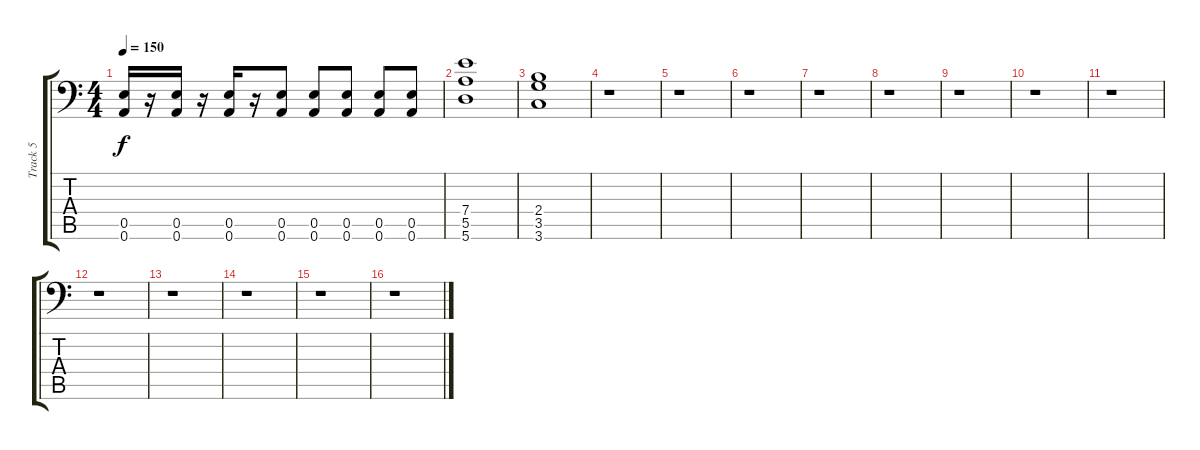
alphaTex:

\track ("Track 5" "Track 5") {instrument distortionguitar}
\staff {score tabs}
\tuning (B3 Gb3 D3 A2 E2 A1) {hide}
\ts (4 4)
\tempo 150
\clef f4
\ks c
(0.5 0.6).16{dy f} r.16 (0.5 0.6).16 r.16 (0.5 0.6).16 r.16 (0.5 0.6).8 (0.5 0.6).8 (0.5 0.6).8 (0.5 0.6).8 (0.5 0.6).8 |
(7.4 5.5 5.6).1 |
(2.4 3.5 3.6).1 |
r.1 |
r.1 |
r.1 |
r.1 |
r.1 |
r.1 |
r.1 |
r.1 |
r.1 |
r.1 |
r.1 |
r.1 |
r.1
